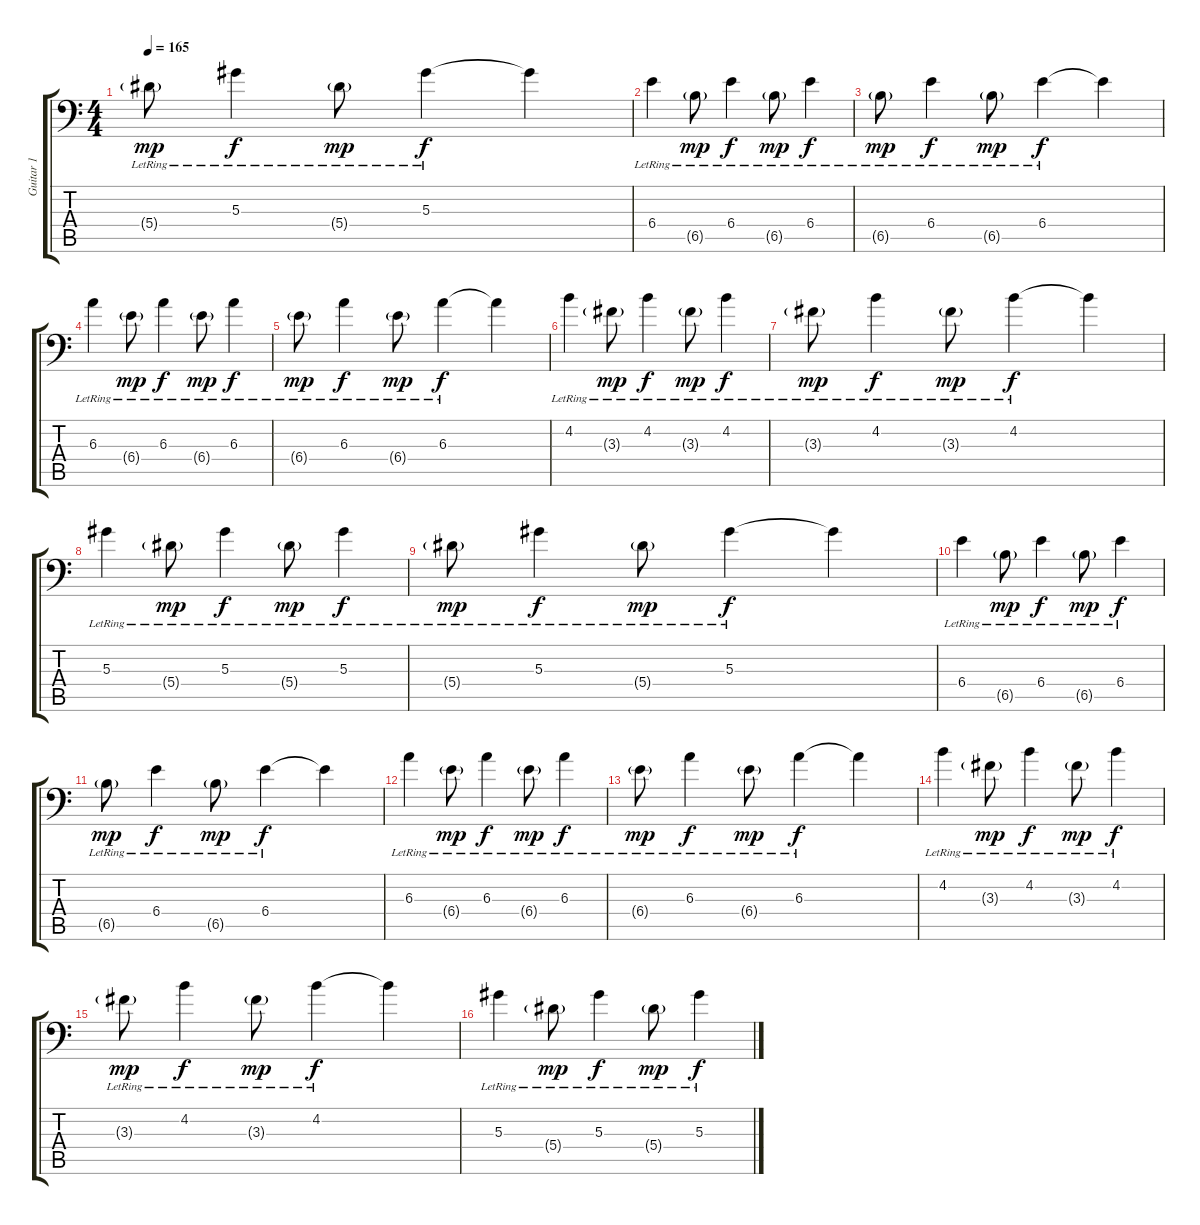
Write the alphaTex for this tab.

\track ("Guitar 1" "Guitar 1") {instrument electricguitarjazz}
\staff {score tabs}
\tuning (C4 G3 Eb3 Bb2 F2 Bb1) {hide}
\ts (4 4)
\tempo 165
\clef f4
\ks c
5.4{g lr}.8{dy mp} 5.3{lr}.4{dy f} 5.4{g lr}.8{dy mp} 5.3{lr}.4{dy f} 5.3{t}.4{volume 15} |
6.4{lr}.4{volume 9} 6.5{g lr}.8{dy mp} 6.4{lr}.4{dy f} 6.5{g lr}.8{dy mp} 6.4{lr}.4{dy f} |
6.5{g lr}.8{dy mp} 6.4{lr}.4{dy f} 6.5{g lr}.8{dy mp} 6.4{lr}.4{dy f} 6.4{t}.4{volume 15} |
6.3{lr}.4{volume 9} 6.4{g lr}.8{dy mp} 6.3{lr}.4{dy f} 6.4{g lr}.8{dy mp} 6.3{lr}.4{dy f} |
6.4{g lr}.8{dy mp} 6.3{lr}.4{dy f} 6.4{g lr}.8{dy mp} 6.3{lr}.4{dy f} 6.3{t}.4{volume 15} |
4.2{lr}.4{volume 9} 3.3{g lr}.8{dy mp} 4.2{lr}.4{dy f} 3.3{g lr}.8{dy mp} 4.2{lr}.4{dy f} |
3.3{g lr}.8{dy mp} 4.2{lr}.4{dy f} 3.3{g lr}.8{dy mp} 4.2{lr}.4{dy f} 4.2{t}.4 |
5.3{lr}.4{volume 9} 5.4{g lr}.8{dy mp} 5.3{lr}.4{dy f} 5.4{g lr}.8{dy mp} 5.3{lr}.4{dy f} |
5.4{g lr}.8{dy mp} 5.3{lr}.4{dy f} 5.4{g lr}.8{dy mp} 5.3{lr}.4{dy f} 5.3{t}.4 |
6.4{lr}.4{volume 9} 6.5{g lr}.8{dy mp} 6.4{lr}.4{dy f} 6.5{g lr}.8{dy mp} 6.4{lr}.4{dy f} |
6.5{g lr}.8{dy mp} 6.4{lr}.4{dy f} 6.5{g lr}.8{dy mp} 6.4{lr}.4{dy f} 6.4{t}.4 |
6.3{lr}.4{volume 9} 6.4{g lr}.8{dy mp} 6.3{lr}.4{dy f} 6.4{g lr}.8{dy mp} 6.3{lr}.4{dy f} |
6.4{g lr}.8{dy mp} 6.3{lr}.4{dy f} 6.4{g lr}.8{dy mp} 6.3{lr}.4{dy f} 6.3{t}.4{volume 15} |
4.2{lr}.4{volume 9} 3.3{g lr}.8{dy mp} 4.2{lr}.4{dy f} 3.3{g lr}.8{dy mp} 4.2{lr}.4{dy f} |
3.3{g lr}.8{dy mp} 4.2{lr}.4{dy f} 3.3{g lr}.8{dy mp} 4.2{lr}.4{dy f} 4.2{t}.4 |
5.3{lr}.4{volume 9} 5.4{g lr}.8{dy mp} 5.3{lr}.4{dy f} 5.4{g lr}.8{dy mp} 5.3{lr}.4{dy f}
